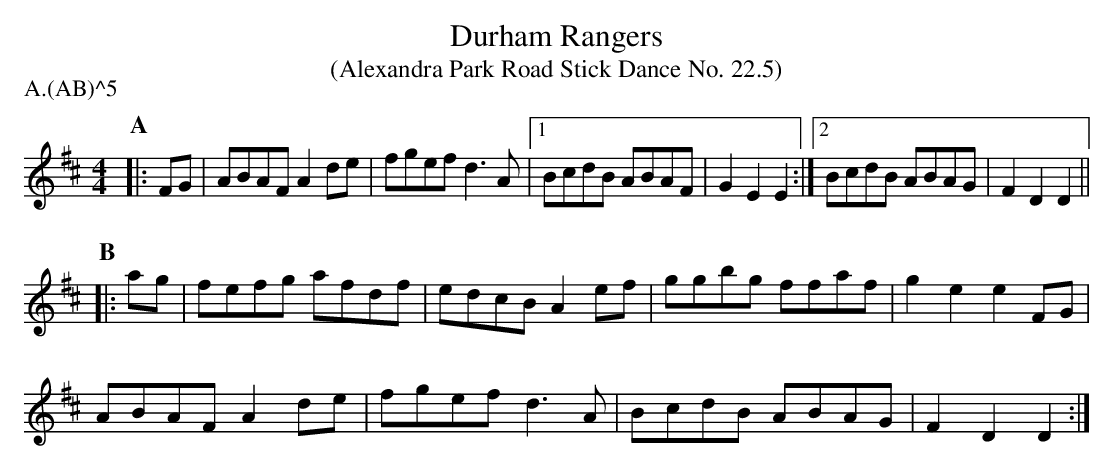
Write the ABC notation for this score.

X:1
T:Durham Rangers
T:(Alexandra Park Road Stick Dance No. 22.5)
P:A.(AB)^5
M:4/4
L:1/8
K:D
P:A
|: FG | ABAF A2 de | fgef d3 A |1 BcdB ABAF | G2 E2 E2 :|2 BcdB ABAG | F2 D2 D2 ||
P:B
|: ag | fefg afdf | edcB A2 ef | ggbg ffaf | g2 e2 e2 FG |
ABAF A2 de | fgef d3 A | BcdB ABAG | F2 D2 D2 :|
